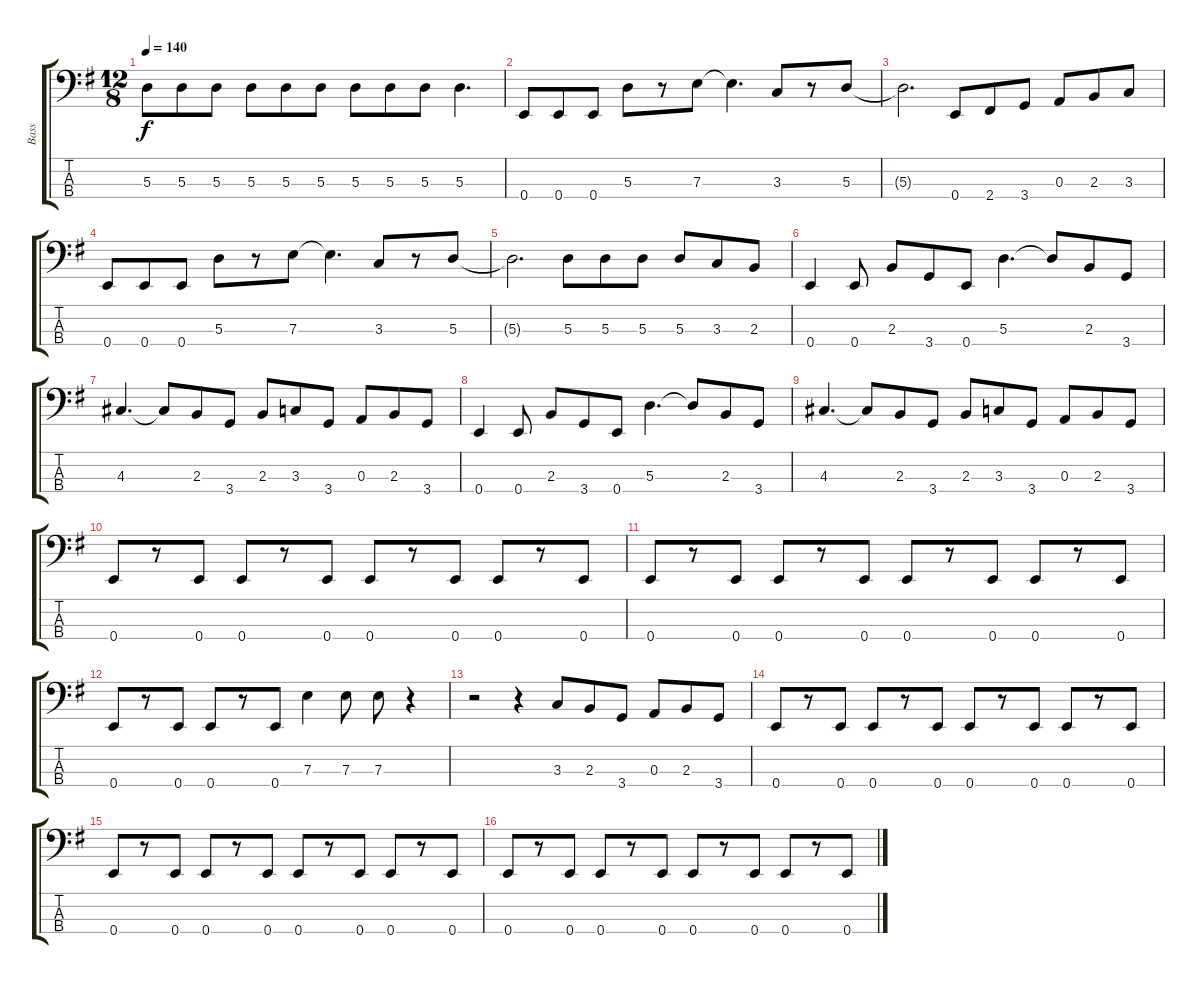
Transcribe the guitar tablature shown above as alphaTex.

\track ("Bass" "Bass") {instrument electricbasspick}
\staff {score tabs}
\tuning (G2 D2 A1 E1) {hide}
\ts (12 8)
\tempo 140
\clef f4
\ks g
5.3.8{dy f} 5.3.8 5.3.8 5.3.8 5.3.8 5.3.8 5.3.8 5.3.8 5.3.8 5.3.4{d} |
0.4.8 0.4.8 0.4.8 5.3.8 r.8 7.3.8 7.3{t}.4{d} 3.3.8 r.8 5.3.8 |
5.3{t}.2{d} 0.4.8 2.4.8 3.4.8 0.3.8 2.3.8 3.3.8 |
0.4.8 0.4.8 0.4.8 5.3.8 r.8 7.3.8 7.3{t}.4{d} 3.3.8 r.8 5.3.8 |
5.3{t}.2{d} 5.3.8 5.3.8 5.3.8 5.3.8 3.3.8 2.3.8 |
0.4.4 0.4.8 2.3.8 3.4.8 0.4.8 5.3.4{d} 5.3{t}.8 2.3.8 3.4.8 |
4.3.4{d} 4.3{t}.8 2.3.8 3.4.8 2.3.8 3.3.8 3.4.8 0.3.8 2.3.8 3.4.8 |
0.4.4 0.4.8 2.3.8 3.4.8 0.4.8 5.3.4{d} 5.3{t}.8 2.3.8 3.4.8 |
4.3.4{d} 4.3{t}.8 2.3.8 3.4.8 2.3.8 3.3.8 3.4.8 0.3.8 2.3.8 3.4.8 |
0.4.8 r.8 0.4.8 0.4.8 r.8 0.4.8 0.4.8 r.8 0.4.8 0.4.8 r.8 0.4.8 |
0.4.8 r.8 0.4.8 0.4.8 r.8 0.4.8 0.4.8 r.8 0.4.8 0.4.8 r.8 0.4.8 |
0.4.8 r.8 0.4.8 0.4.8 r.8 0.4.8 7.3.4 7.3.8 7.3.8 r.4 |
r.2 r.4 3.3.8 2.3.8 3.4.8 0.3.8 2.3.8 3.4.8 |
0.4.8 r.8 0.4.8 0.4.8 r.8 0.4.8 0.4.8 r.8 0.4.8 0.4.8 r.8 0.4.8 |
0.4.8 r.8 0.4.8 0.4.8 r.8 0.4.8 0.4.8 r.8 0.4.8 0.4.8 r.8 0.4.8 |
0.4.8 r.8 0.4.8 0.4.8 r.8 0.4.8 0.4.8 r.8 0.4.8 0.4.8 r.8 0.4.8
